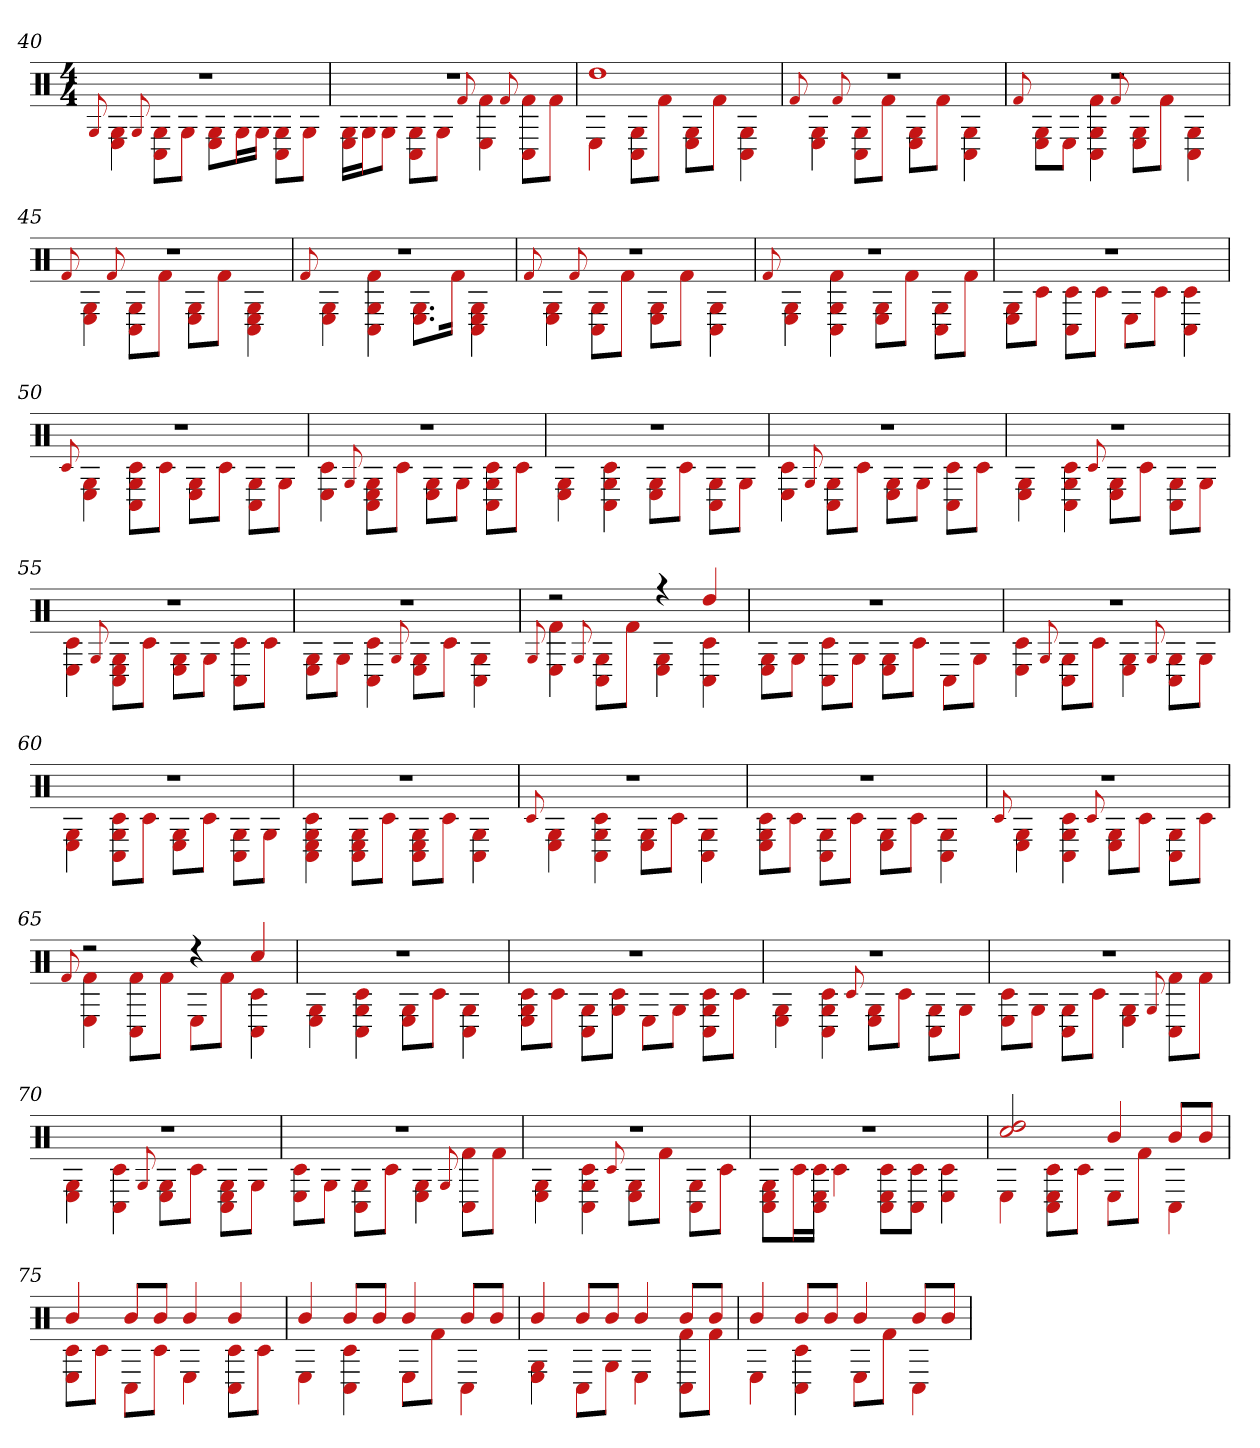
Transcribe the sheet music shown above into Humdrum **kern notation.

**kern
*part1
*staff1
*clefX
*k[]
*M4/4
=40
*^
.	8qqG
1r	4E 4G
.	8qqG
.	8C# 8GL
.	8GJ
.	8G 8EL
.	16GL
.	16GJJ
.	8C# 8GL
.	8GJ
=41	=41
1r	16G 16ELL
.	16GJ
.	8GJ
.	8C# 8GL
.	8GJ
.	8qqf#
.	4E 4f#
.	8qqf#
.	8f# 8C#L
.	8f#J
=42	=42
1dd	4E
.	8G 8C#L
.	8f#J
.	8G 8EL
.	8f#J
.	4C# 4G
=43	=43
.	8qqf#
1r	4E 4G
.	8qqf#
.	8C# 8GL
.	8f#J
.	8E 8GL
.	8f#J
.	4G 4C#
=44	=44
.	8qqf#
1r	8G 8EL
.	8EJ
.	4G 4f# 4C#
.	8qqf#
.	8E 8GL
.	8f#J
.	4G 4C#
=45	=45
.	8qqf#
1r	4E 4G
.	8qqf#
.	8C# 8GL
.	8f#J
.	8G 8EL
.	8f#J
.	4C# 4G 4E
=46	=46
.	8qqf#
1r	4G 4E
.	4C# 4G 4f#
.	8.E 8.GL
.	16f#Jk
.	4C# 4G 4E
=47	=47
.	8qqf#
1r	4G 4E
.	8qqf#
.	8C# 8GL
.	8f#J
.	8E 8GL
.	8f#J
.	4C# 4G
=48	=48
.	8qqf#
1r	4E 4G
.	4f# 4G 4C#
.	8E 8GL
.	8f#J
.	8C# 8GL
.	8f#J
=49	=49
1r	8E 8GL
.	8c#J
.	8c# 8C#L
.	8c#J
.	8EL
.	8c#J
.	4c# 4C#
=50	=50
.	8qqc#
1r	4G 4E
.	8C# 8G 8c#L
.	8c#J
.	8E 8GL
.	8c#J
.	8C# 8GL
.	8GJ
=51	=51
1r	4E 4c#
.	8qqG
.	8C# 8G 8EL
.	8c#J
.	8G 8EL
.	8GJ
.	8G 8C# 8c#L
.	8c#J
=52	=52
1r	4G 4E
.	4C# 4G 4c#
.	8E 8GL
.	8c#J
.	8C# 8GL
.	8GJ
=53	=53
1r	4c# 4E
.	8qqG
.	8G 8C#L
.	8c#J
.	8G 8EL
.	8GJ
.	8c# 8C#L
.	8c#J
=54	=54
1r	4E 4G
.	4C# 4c# 4G
.	8qqc#
.	8G 8EL
.	8c#J
.	8C# 8GL
.	8GJ
=55	=55
1r	4E 4c#
.	8qqG
.	8G 8C# 8EL
.	8c#J
.	8G 8EL
.	8GJ
.	8c# 8C#L
.	8c#J
=56	=56
1r	8G 8EL
.	8GJ
.	4C# 4c#
.	8qqG
.	8E 8GL
.	8c#J
.	4C# 4G
=57	=57
.	8qqG
2r	4f# 4E
.	8qqG
.	8C# 8GL
.	8f#J
4r	4G 4E
4dd	4c# 4C#
=58	=58
1r	8E 8GL
.	8GJ
.	8C# 8c#L
.	8GJ
.	8E 8GL
.	8c#J
.	8C#L
.	8GJ
=59	=59
1r	4E 4c#
.	8qqG
.	8C# 8GL
.	8c#J
.	4G 4E
.	8qqG
.	8C# 8GL
.	8GJ
=60	=60
1r	4G 4E
.	8G 8C# 8c#L
.	8c#J
.	8G 8EL
.	8c#J
.	8C# 8GL
.	8GJ
=61	=61
1r	4E 4G 4c# 4C#
.	8C# 8G 8EL
.	8c#J
.	8G 8E 8C#L
.	8c#J
.	4G 4C#
=62	=62
.	8qqc#
1r	4G 4E
.	4G 4c# 4C#
.	8G 8EL
.	8c#J
.	4C# 4G
=63	=63
1r	8c# 8G 8EL
.	8c#J
.	8G 8C#L
.	8c#J
.	8G 8EL
.	8c#J
.	4G 4C#
=64	=64
.	8qqc#
1r	4E 4G
.	4c# 4G 4C#
.	8qqc#
.	8G 8EL
.	8c#J
.	8G 8C#L
.	8c#J
=65	=65
.	8qqf#
2r	4E 4f#
.	8C# 8f#L
.	8f#J
4r	8EL
.	8f#J
4cc#	4C# 4c#
=66	=66
1r	4E 4G
.	4C# 4G 4c#
.	8G 8EL
.	8c#J
.	4C# 4G
=67	=67
1r	8G 8c# 8EL
.	8c#J
.	8G 8C#L
.	8G 8c#J
.	8EL
.	8GJ
.	8G 8c# 8C#L
.	8c#J
=68	=68
1r	4G 4E
.	4G 4C# 4c#
.	8qqc#
.	8G 8EL
.	8c#J
.	8C# 8GL
.	8GJ
=69	=69
1r	8E 8c#L
.	8GJ
.	8C# 8GL
.	8c#J
.	4E 4G
.	8qqG
.	8C# 8f#L
.	8f#J
=70	=70
1r	4E 4G
.	4C# 4c#
.	8qqG
.	8E 8GL
.	8c#J
.	8C# 8E 8GL
.	8GJ
=71	=71
1r	8E 8c#L
.	8GJ
.	8G 8C#L
.	8c#J
.	4G 4E
.	8qqG
.	8C# 8f#L
.	8f#J
=72	=72
1r	4E 4G
.	4G 4C# 4c#
.	8qqc#
.	8E 8GL
.	8f#J
.	8C# 8GL
.	8c#J
=73	=73
1r	8E 8G 8C#L
.	16c#L
.	16E 16C# 16c#JJ
.	4c#
.	8C# 8E 8c#L
.	8c# 8C#J
.	4c# 4E
=74	=74
2dd 2cc#	4E
.	8C# 8E 8c#L
.	8c#J
4b	8EL
.	8f#J
8bL	4C#
8bJ	.
=75	=75
4b	8E 8c#L
.	8c#J
8bL	8C#L
8bJ	8c#J
4b	4E
4b	8C# 8c#L
.	8c#J
=76	=76
4b	4E
8bL	4c# 4C#
8bJ	.
4b	8EL
.	8f#J
8bL	4C#
8bJ	.
=77	=77
4b	4G 4E
8bL	8C#L
8bJ	8GJ
4b	4E
8bL	8C# 8f#L
8bJ	8f#J
=78	=78
4b	4E
8bL	4c# 4C#
8bJ	.
4b	8EL
.	8f#J
8bL	4C#
8bJ	.
*v	*v
=
*-
